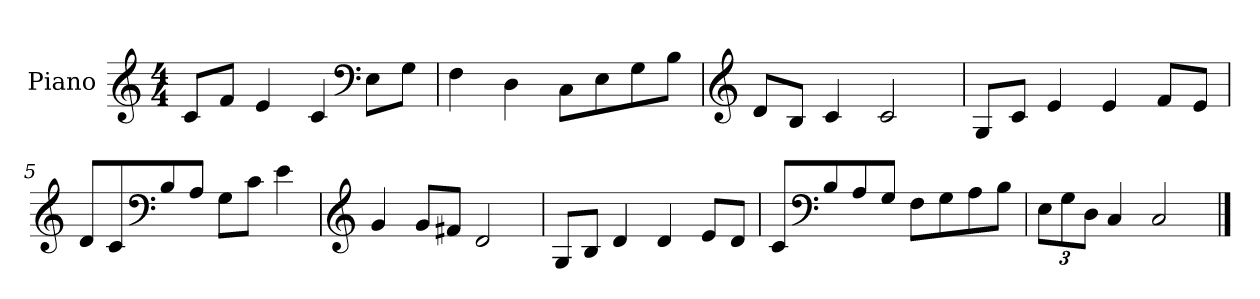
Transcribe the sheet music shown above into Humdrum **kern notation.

**kern
*part1
*staff1
*I"Piano
*I'P-no
*clefG2
*k[]
*M4/4
*MM90
=1
8c/L
8f/J
4e/
4c/
*clefF4
8E\L
8G\J
=2
4F\
4D\
8C\L
8E\
8G\
8B\J
=3
*clefG2
8d/L
8B/J
4c/
2c/
=4
8G/L
8c/J
4e/
4e/
8f/L
8e/J
=5
8d/L
8c/
*clefF4
8B/
8A/J
8G\L
8c\J
4e\
!!LO:LB:g=z
=6
*clefG2
4g/
8g/L
8f#X/J
2d/
=7
8G/L
8B/J
4d/
4d/
8e/L
8d/J
=8
8c/L
*clefF4
8B/
8A/
8G/J
8F\L
8G\
8A\
8B\J
=9
*Xbrackettup
12E\L
12G\
12D\J
4C/
2C/
==
*-
